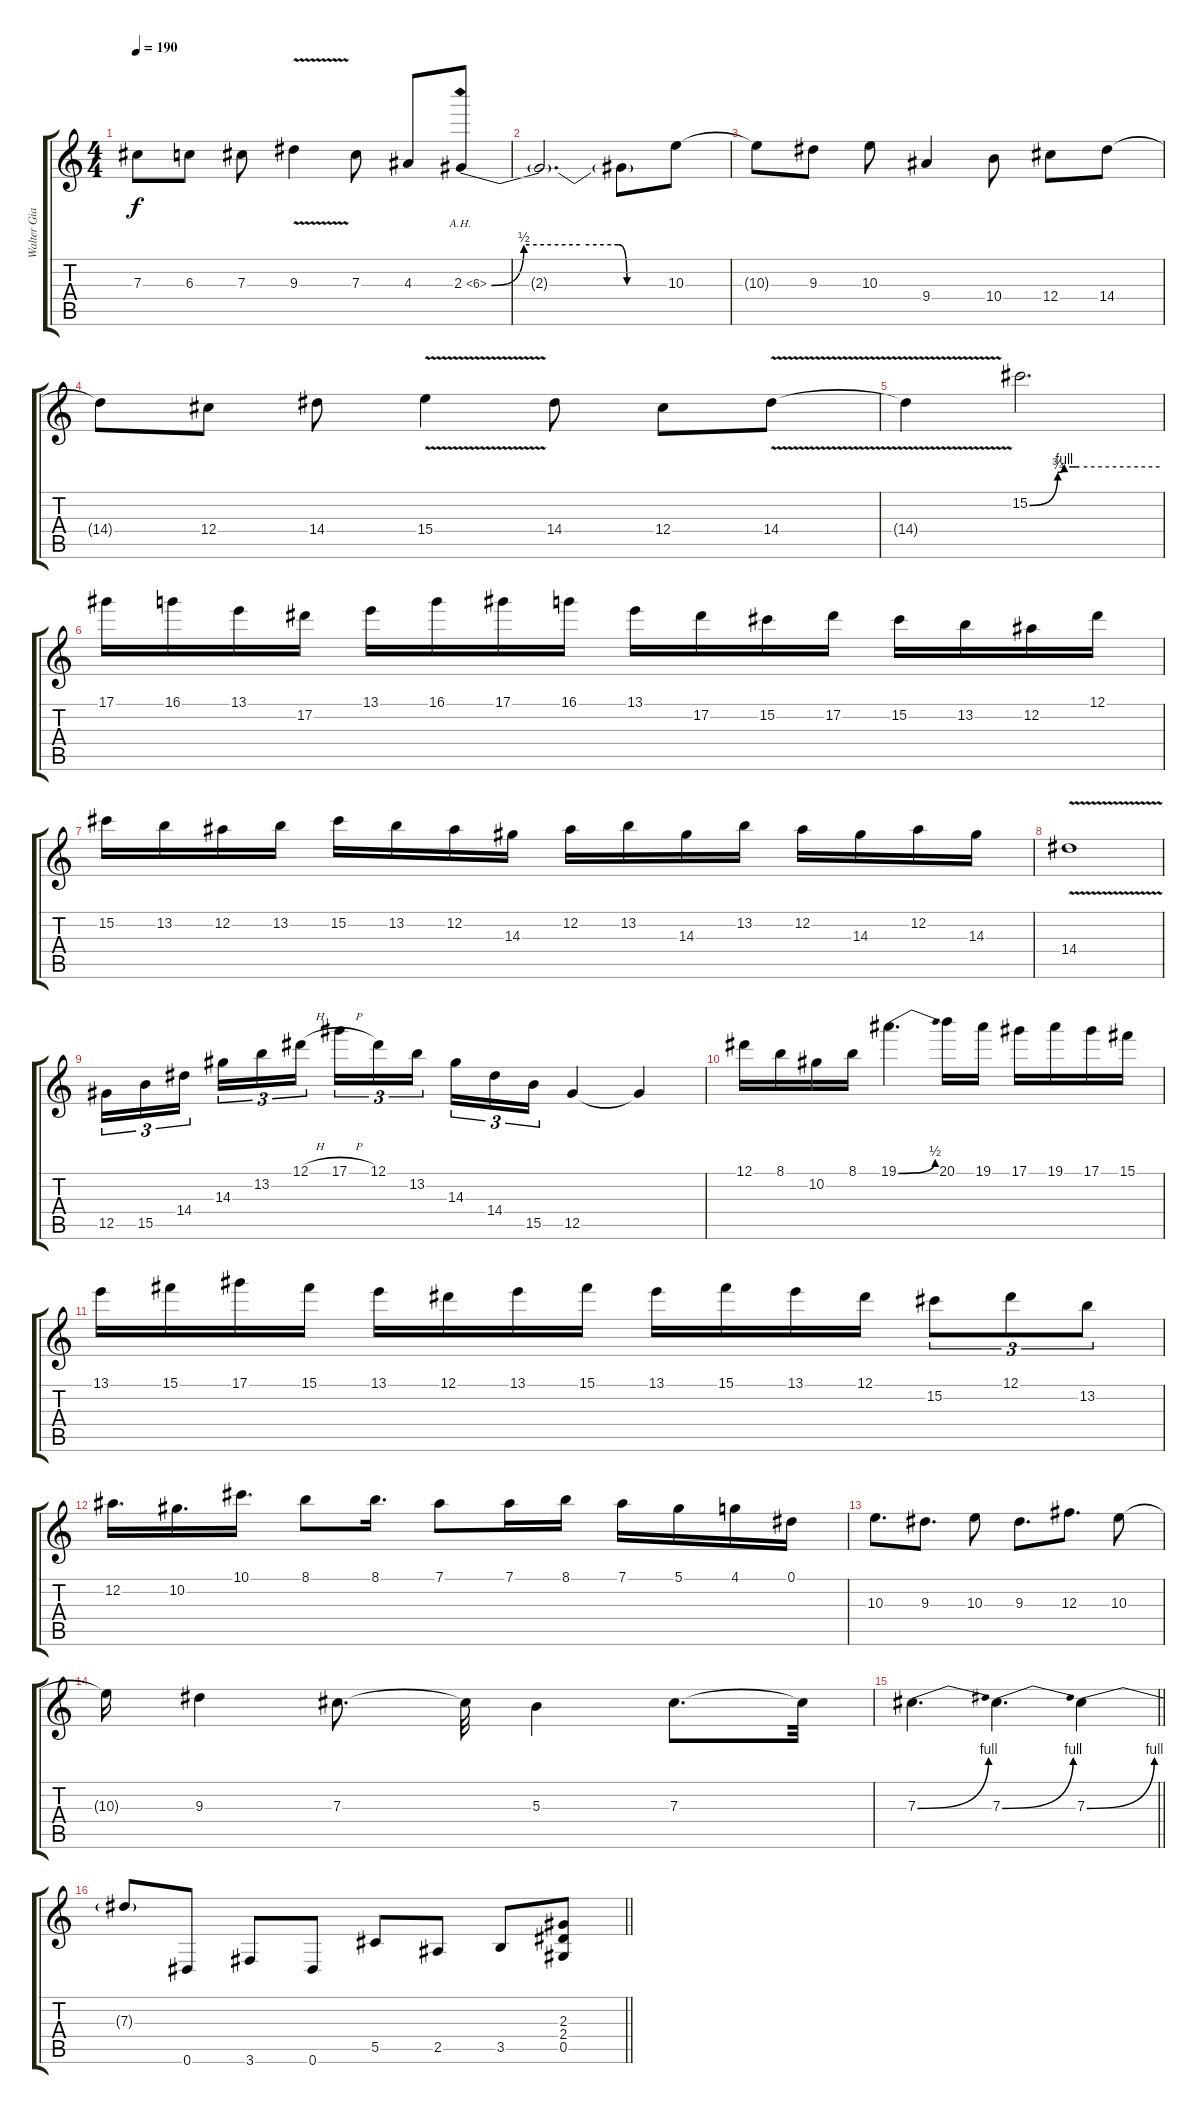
\track ("Walter Giardino Lead" "Walter Gia") {instrument distortionguitar}
\staff {score tabs}
\tuning (Eb4 Bb3 Gb3 Db3 Ab2 Eb2) {hide}
\ts (4 4)
\tempo 190
\clef g2
\ks c
7.3{t}.8{dy f} 6.3.8 7.3.8 9.3{v}.4 7.3.8 4.3.8 2.3{be (custom 0 0 11 2 30 2 43 2 46 0 50 0 53 0 60 0) ah 4}.8 |
2.3{t}.2{d} 2.3{t}.8 10.3.8 |
10.3{t}.8 9.3.8 10.3.8 9.4.4 10.4.8 12.4.8 14.4.8 |
14.4{t}.8 12.4.8 14.4.8 15.4{v}.4 14.4.8 12.4.8 14.4{v}.8 |
14.4{t}.4 15.2{be (custom 0 0 13 3 16 4 20 4 23 4 30 4 60 4)}.2{d} |
17.1.16 16.1.16 13.1.16 17.2.16 13.1.16 16.1.16 17.1.16 16.1.16 13.1.16 17.2.16 15.2.16 17.2.16 15.2.16 13.2.16 12.2.16 12.1.16 |
15.2.16 13.2.16 12.2.16 13.2.16 15.2.16 13.2.16 12.2.16 14.3.16 12.2.16 13.2.16 14.3.16 13.2.16 12.2.16 14.3.16 12.2.16 14.3.16 |
14.4{v}.1 |
12.5.16{tu (3 2)} 15.5.16{tu (3 2)} 14.4.16{tu (3 2) beam splitsecondary} 14.3.16{tu (3 2)} 13.2.16{tu (3 2)} 12.1{h}.16{tu (3 2)} 17.1{h}.16{tu (3 2)} 12.1.16{tu (3 2)} 13.2.16{tu (3 2) beam splitsecondary} 14.3.16{tu (3 2)} 14.4.16{tu (3 2)} 15.5.16{tu (3 2)} 12.5.4 12.5{t}.4 |
12.1.16 8.1.16 10.2.16 8.1.16 19.1{be (bend 0 0 60 2)}.4{d} 20.1.16 19.1.16 17.1.16 19.1.16 17.1.16 15.1.16 |
13.1.16 15.1.16 17.1.16 15.1.16 13.1.16 12.1.16 13.1.16 15.1.16 13.1.16 15.1.16 13.1.16 12.1.16 15.2.8{tu (3 2)} 12.1.8{tu (3 2)} 13.2.8{tu (3 2)} |
12.2.16{d} 10.2.16{d} 10.1.16{d} 8.1.8 8.1.16{d} 7.1.8 7.1.16 8.1.16 7.1.16 5.1.16 4.1.16 0.1.16 |
10.3.8{d} 9.3.8{d} 10.3.8 9.3.8{d} 12.3.8{d} 10.3.8 |
10.3{t}.16 9.3.4 7.3.8{d} 7.3{t}.32 5.3.4 7.3.8{d} 7.3{t}.32 |
\barLineRight lightlight
7.3{be (bend 0 0 60 4)}.4{d} 7.3{be (bend 0 0 60 4)}.4{d} 7.3{be (bend 0 0 60 4)}.4 |
\barLineRight lightlight
7.3{t}.8 0.6.8 3.6.8 0.6.8 5.5.8 2.5.8 3.5.8 (2.3 2.4 0.5).8
